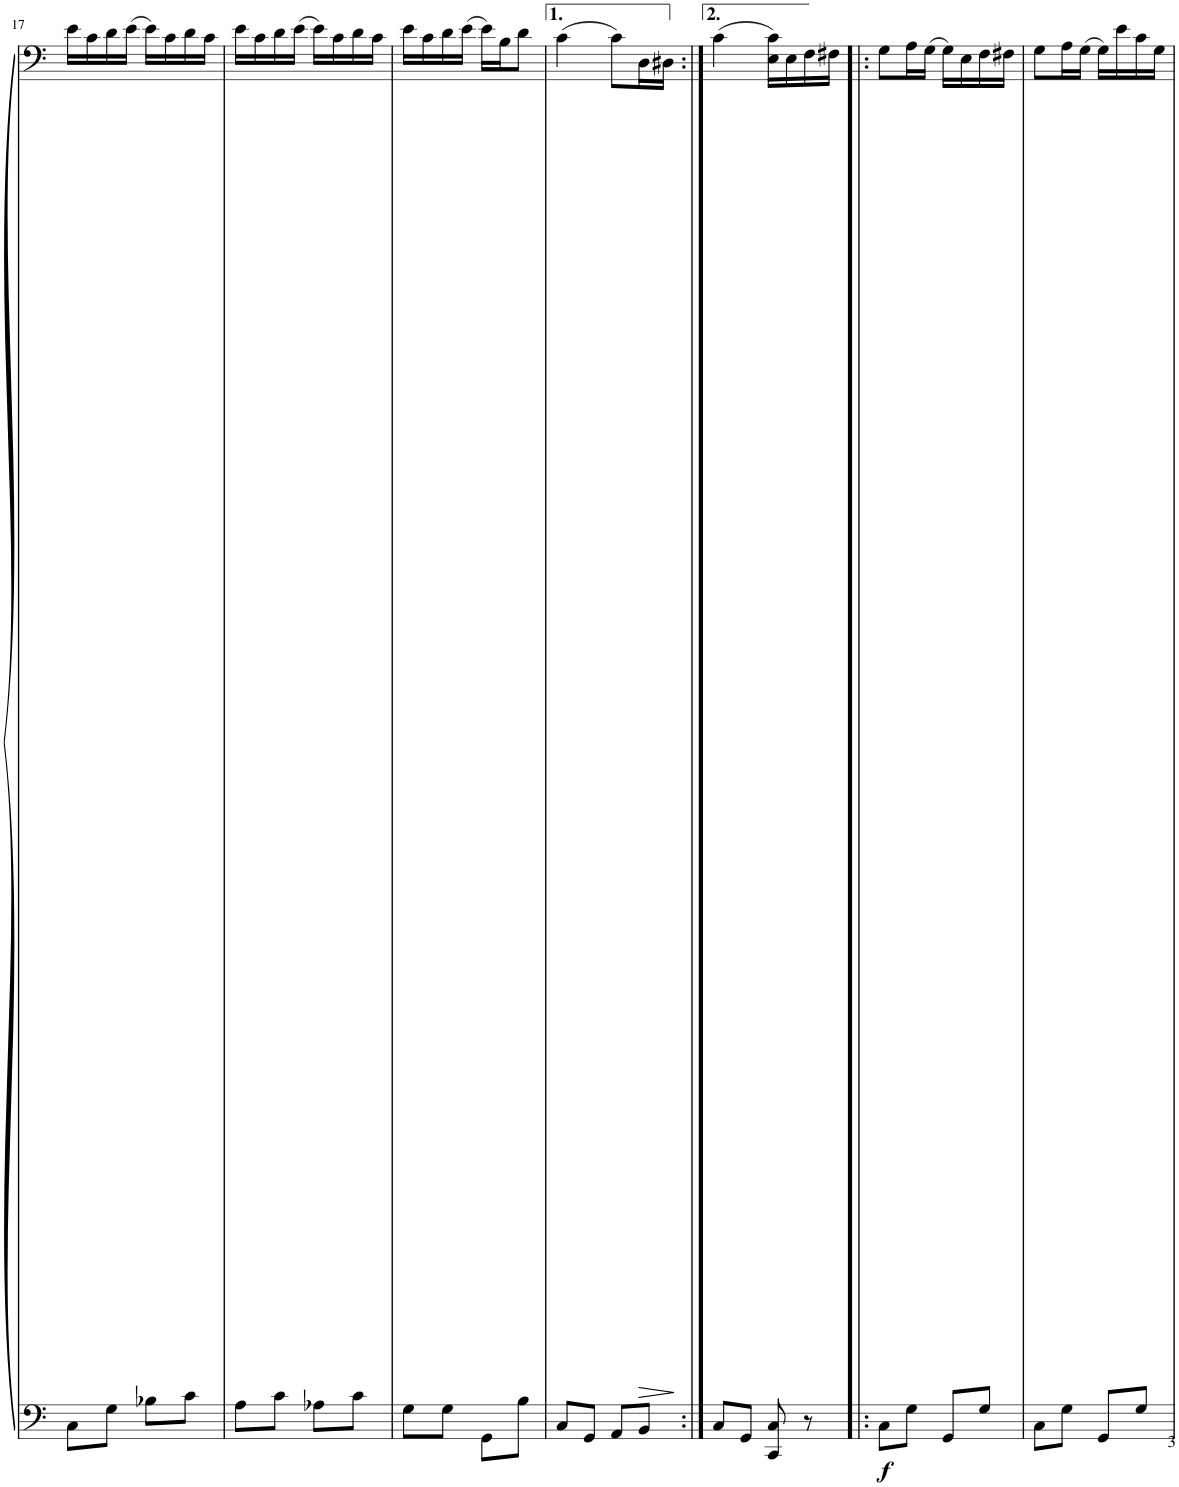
**kern	**kern	**dynam
*part1	*part1	*part1
*staff2	*staff1	*staff1/2
*I"Piano	*	*
*I'Pno	*	*
!!LO:PB:g=z
*clefF4	*clefF4	*
*k[]	*k[]	*
*M2/4	*M2/4	*
=17	=17	=17
8C\L	16e\LL	.
.	16c\	.
8G\J	16d\	.
.	(16e\JJ	.
8B-X\L	16e\LL)	.
.	16c\	.
8c\J	16d\	.
.	16c\JJ	.
=18	=18	=18
8A\L	16e\LL	.
.	16c\	.
8c\J	16d\	.
.	(16e\JJ	.
8A-X\L	16e\LL)	.
.	16c\	.
8c\J	16d\	.
.	16c\JJ	.
=19	=19	=19
8G\L	16e\LL	.
.	16c\	.
8G\J	16d\	.
.	(16e\JJ	.
8GG\L	16e\LL)	.
.	16B\J	.
8B\J	8d\J	.
=20	=20	=20
8C/L	(4c\	.
8GG/J	.	.
8AA/L	8c\L)	.
!	!	!LO:HP:b
8BB/J	16D\L	>
.	16D#X\JJ	.
.	.	]
=21:|!	=21:|!	=21:|!
8C/L	(4c\	.
8GG/J	.	.
8CC/ 8C/	16E\ 16c\LL)	.
.	16E\	.
8r	16F\	.
.	16F#X\JJ	.
=22!|:	=22!|:	=22!|:
!	!	!LO:DY:b=2
8C\L	8G\L	f
8G\J	16A\L	.
.	(16G\JJ	.
8GG/L	16G\LL)	.
.	16E\	.
8G/J	16F\	.
.	16F#X\JJ	.
=23	=23	=23
8C\L	8G\L	.
8G\J	16A\L	.
.	(16G\JJ	.
8GG/L	16G\LL)	.
.	16e\	.
8G/J	16c\	.
.	16G\JJ	.
=	=	=
*-	*-	*-
